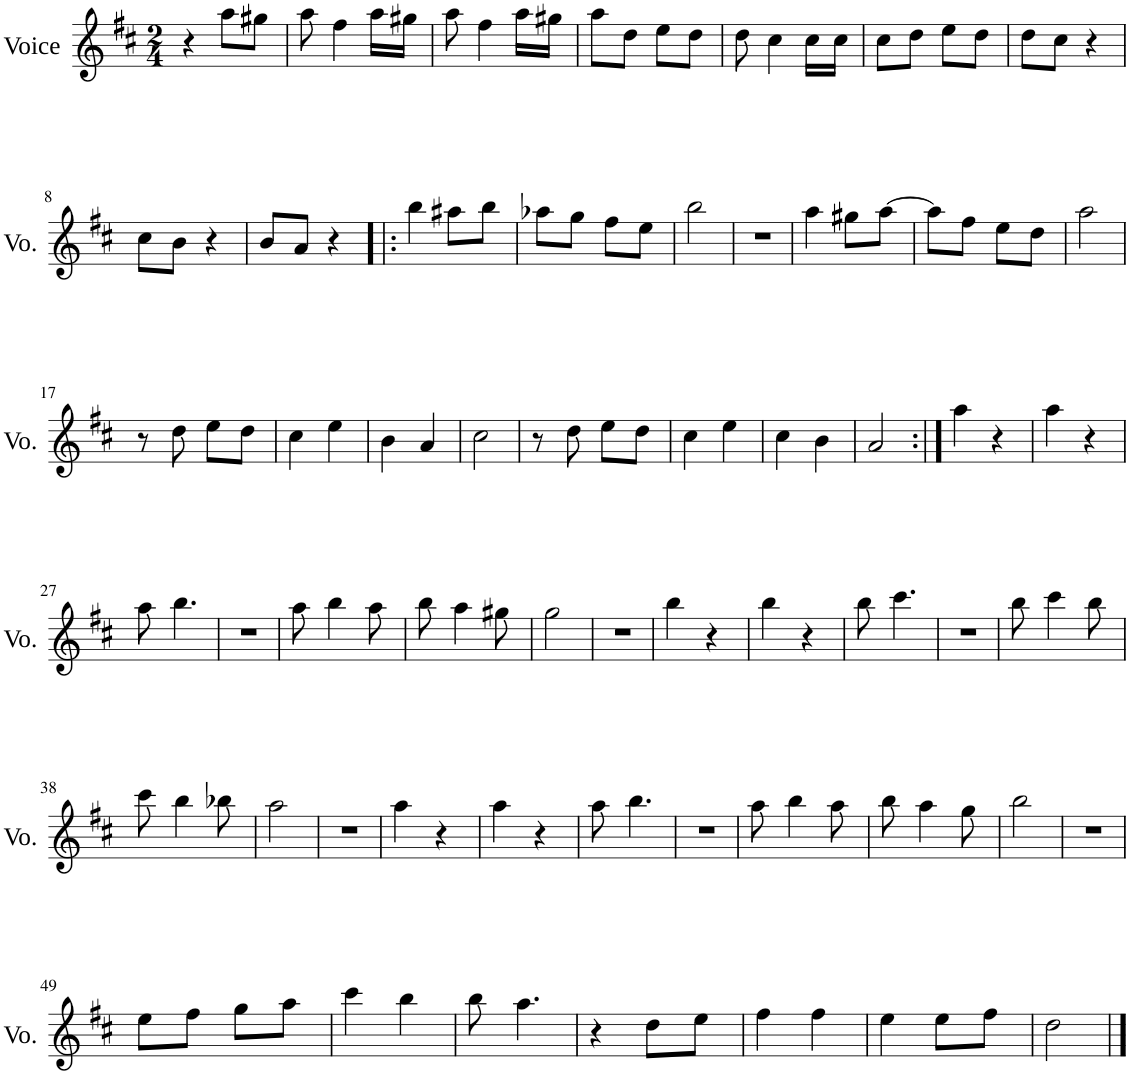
**kern
*part1
*staff1
*I"Voice
*I'Vo.
*clefG2
*k[f#c#]
*M2/4
=1
4r
8aa\L
8gg#X\J
=2
8aa\
4ff#\
16aa\LL
16gg#X\JJ
=3
8aa\
4ff#\
16aa\LL
16gg#X\JJ
=4
8aa\L
8dd\J
8ee\L
8dd\J
=5
8dd\
4cc#\
16cc#\LL
16cc#\JJ
=6
8cc#\L
8dd\J
8ee\L
8dd\J
=7
8dd\L
8cc#\J
4r
!!LO:LB:g=z
=8
8cc#\L
8b\J
4r
=9
8b/L
8a/J
4r
=10!|:
4bb\
8aa#X\L
8bb\J
=11
8aa-X\L
8gg\J
8ff#\L
8ee\J
=12
2bb\
=13
2r
=14
4aa\
8gg#X\L
[8aa\J
=15
8aa\L]
8ff#\J
8ee\L
8dd\J
=16
2aa\
!!LO:LB:g=z
=17
8r
8dd\
8ee\L
8dd\J
=18
4cc#\
4ee\
=19
4b\
4a/
=20
2cc#\
=21
8r
8dd\
8ee\L
8dd\J
=22
4cc#\
4ee\
=23
4cc#\
4b\
=24
2a/
=25:|!
4aa\
4r
=26
4aa\
4r
!!LO:LB:g=z
=27
8aa\
4.bb\
=28
2r
=29
8aa\
4bb\
8aa\
=30
8bb\
4aa\
8gg#X\
=31
2gg\
=32
2r
=33
4bb\
4r
=34
4bb\
4r
=35
8bb\
4.ccc#\
=36
2r
=37
8bb\
4ccc#\
8bb\
!!LO:LB:g=z
=38
8ccc#\
4bb\
8bb-X\
=39
2aa\
=40
2r
=41
4aa\
4r
=42
4aa\
4r
=43
8aa\
4.bb\
=44
2r
=45
8aa\
4bb\
8aa\
=46
8bb\
4aa\
8gg\
=47
2bb\
=48
2r
!!LO:LB:g=z
=49
8ee\L
8ff#\J
8gg\L
8aa\J
=50
4ccc#\
4bb\
=51
8bb\
4.aa\
=52
4r
8dd\L
8ee\J
=53
4ff#\
4ff#\
=54
4ee\
8ee\L
8ff#\J
=55
2dd\
==
*-
